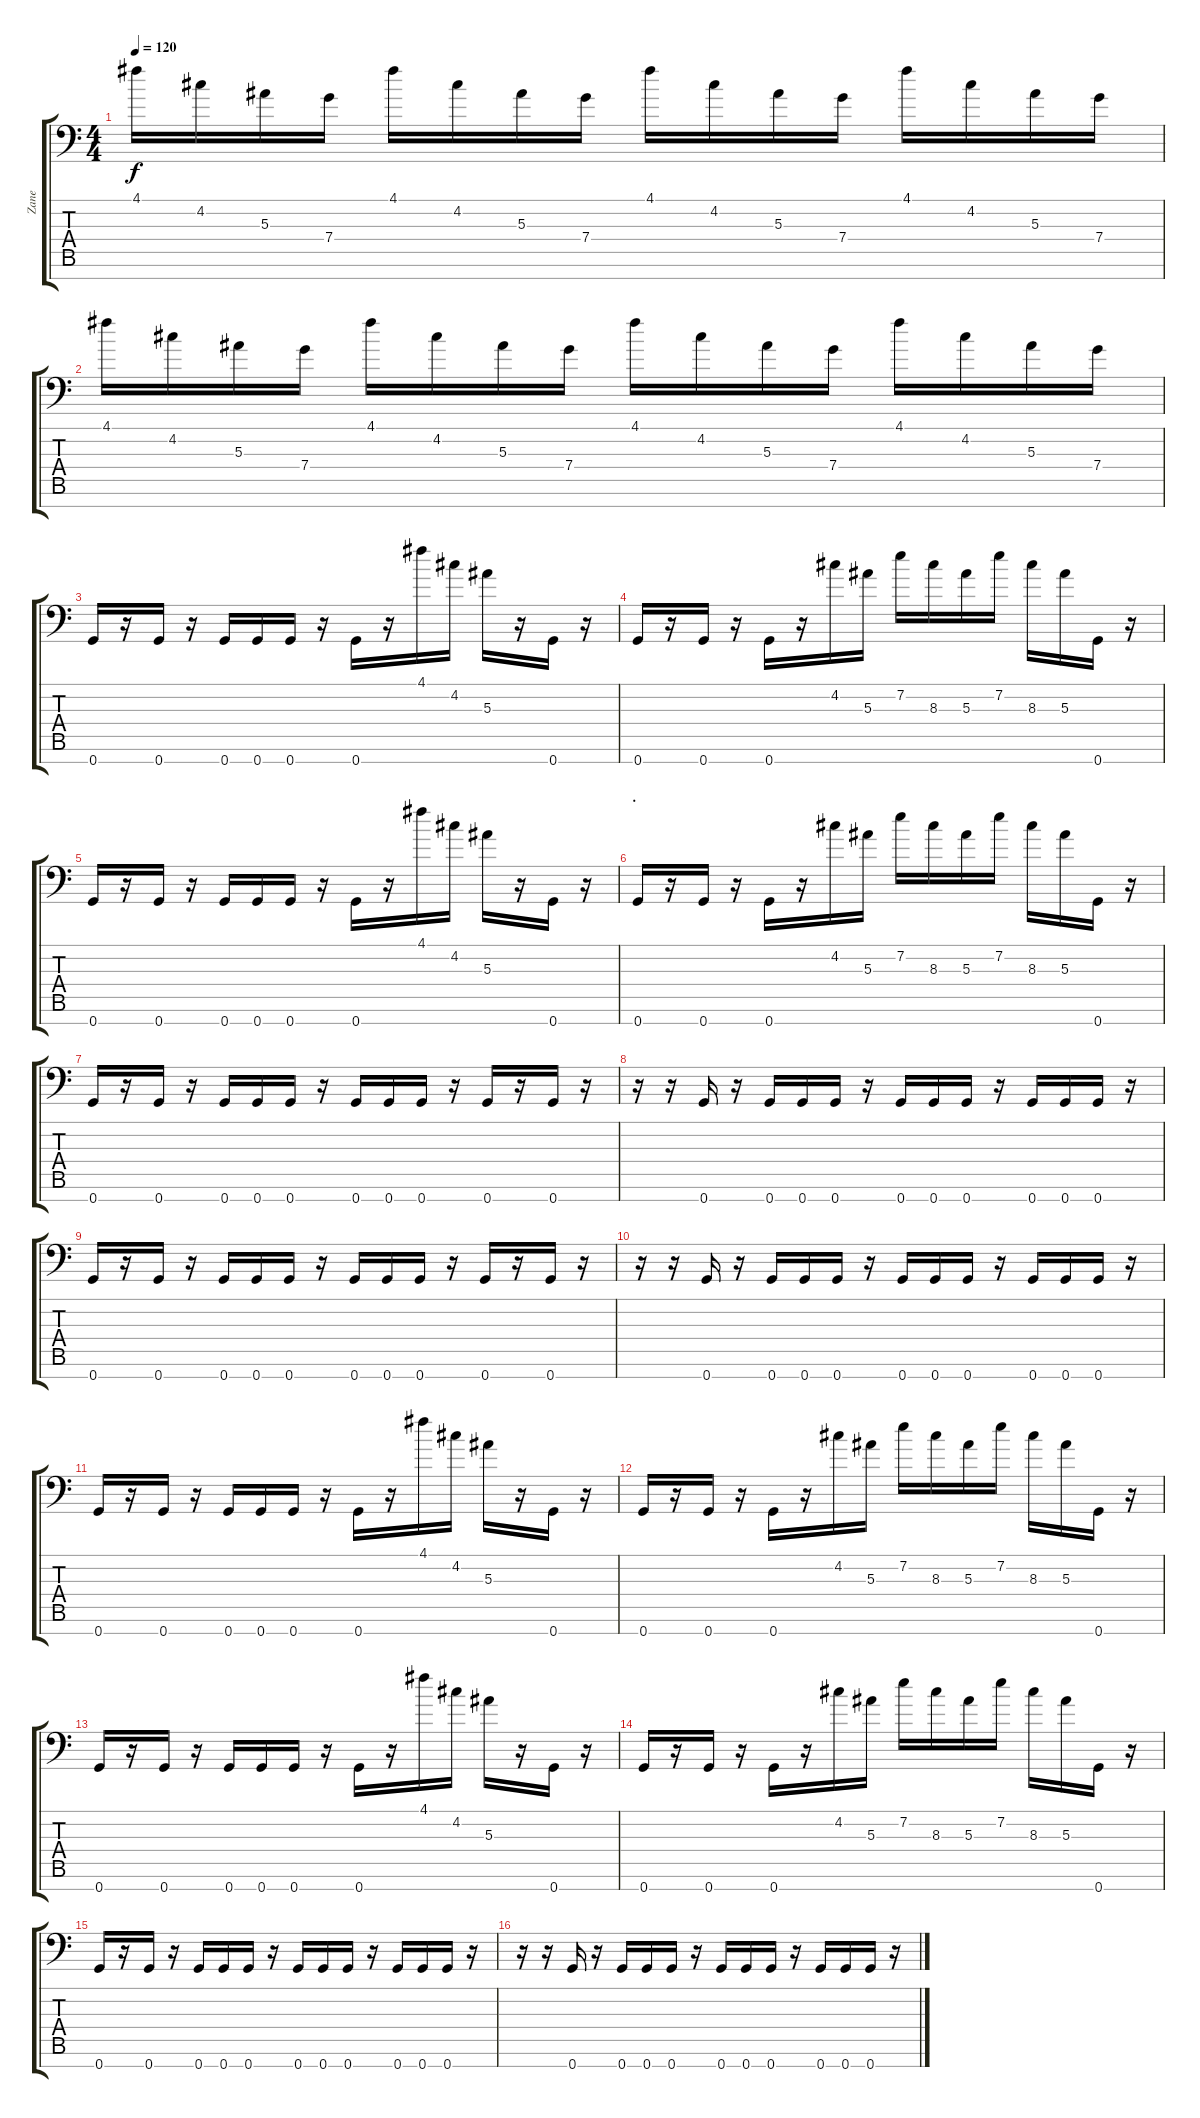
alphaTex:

\track ("Zane" "Zane") {instrument distortionguitar}
\staff {score tabs}
\tuning (D4 A3 F3 C3 G2 D2 G1) {hide}
\ts (4 4)
\tempo 120
\clef f4
\ks c
4.1.16{dy f} 4.2.16 5.3.16 7.4.16 4.1.16 4.2.16 5.3.16 7.4.16 4.1.16 4.2.16 5.3.16 7.4.16 4.1.16 4.2.16 5.3.16 7.4.16 |
4.1.16 4.2.16 5.3.16 7.4.16 4.1.16 4.2.16 5.3.16 7.4.16 4.1.16 4.2.16 5.3.16 7.4.16 4.1.16 4.2.16 5.3.16 7.4.16 |
0.7.16 r.16 0.7.16 r.16 0.7.16 0.7.16 0.7.16 r.16 0.7.16 r.16 4.1.16 4.2.16 5.3.16 r.16 0.7.16 r.16 |
0.7.16 r.16 0.7.16 r.16 0.7.16 r.16 4.2.16 5.3.16 7.2.16 8.3.16 5.3.16 7.2.16 8.3.16 5.3.16 0.7.16 r.16 |
0.7.16 r.16 0.7.16 r.16 0.7.16 0.7.16 0.7.16 r.16 0.7.16 r.16 4.1.16 4.2.16 5.3.16 r.16 0.7.16 r.16 |
\section ("" ".")
0.7.16 r.16 0.7.16 r.16 0.7.16 r.16 4.2.16 5.3.16 7.2.16 8.3.16 5.3.16 7.2.16 8.3.16 5.3.16 0.7.16 r.16 |
0.7.16 r.16 0.7.16 r.16 0.7.16 0.7.16 0.7.16 r.16 0.7.16 0.7.16 0.7.16 r.16 0.7.16 r.16 0.7.16 r.16 |
r.16 r.16 0.7.16 r.16 0.7.16 0.7.16 0.7.16 r.16 0.7.16 0.7.16 0.7.16 r.16 0.7.16 0.7.16 0.7.16 r.16 |
0.7.16 r.16 0.7.16 r.16 0.7.16 0.7.16 0.7.16 r.16 0.7.16 0.7.16 0.7.16 r.16 0.7.16 r.16 0.7.16 r.16 |
r.16 r.16 0.7.16 r.16 0.7.16 0.7.16 0.7.16 r.16 0.7.16 0.7.16 0.7.16 r.16 0.7.16 0.7.16 0.7.16 r.16 |
0.7.16 r.16 0.7.16 r.16 0.7.16 0.7.16 0.7.16 r.16 0.7.16 r.16 4.1.16 4.2.16 5.3.16 r.16 0.7.16 r.16 |
0.7.16 r.16 0.7.16 r.16 0.7.16 r.16 4.2.16 5.3.16 7.2.16 8.3.16 5.3.16 7.2.16 8.3.16 5.3.16 0.7.16 r.16 |
0.7.16 r.16 0.7.16 r.16 0.7.16 0.7.16 0.7.16 r.16 0.7.16 r.16 4.1.16 4.2.16 5.3.16 r.16 0.7.16 r.16 |
0.7.16 r.16 0.7.16 r.16 0.7.16 r.16 4.2.16 5.3.16 7.2.16 8.3.16 5.3.16 7.2.16 8.3.16 5.3.16 0.7.16 r.16 |
0.7.16 r.16 0.7.16 r.16 0.7.16 0.7.16 0.7.16 r.16 0.7.16 0.7.16 0.7.16 r.16 0.7.16 0.7.16 0.7.16 r.16 |
r.16 r.16 0.7.16 r.16 0.7.16 0.7.16 0.7.16 r.16 0.7.16 0.7.16 0.7.16 r.16 0.7.16 0.7.16 0.7.16 r.16
